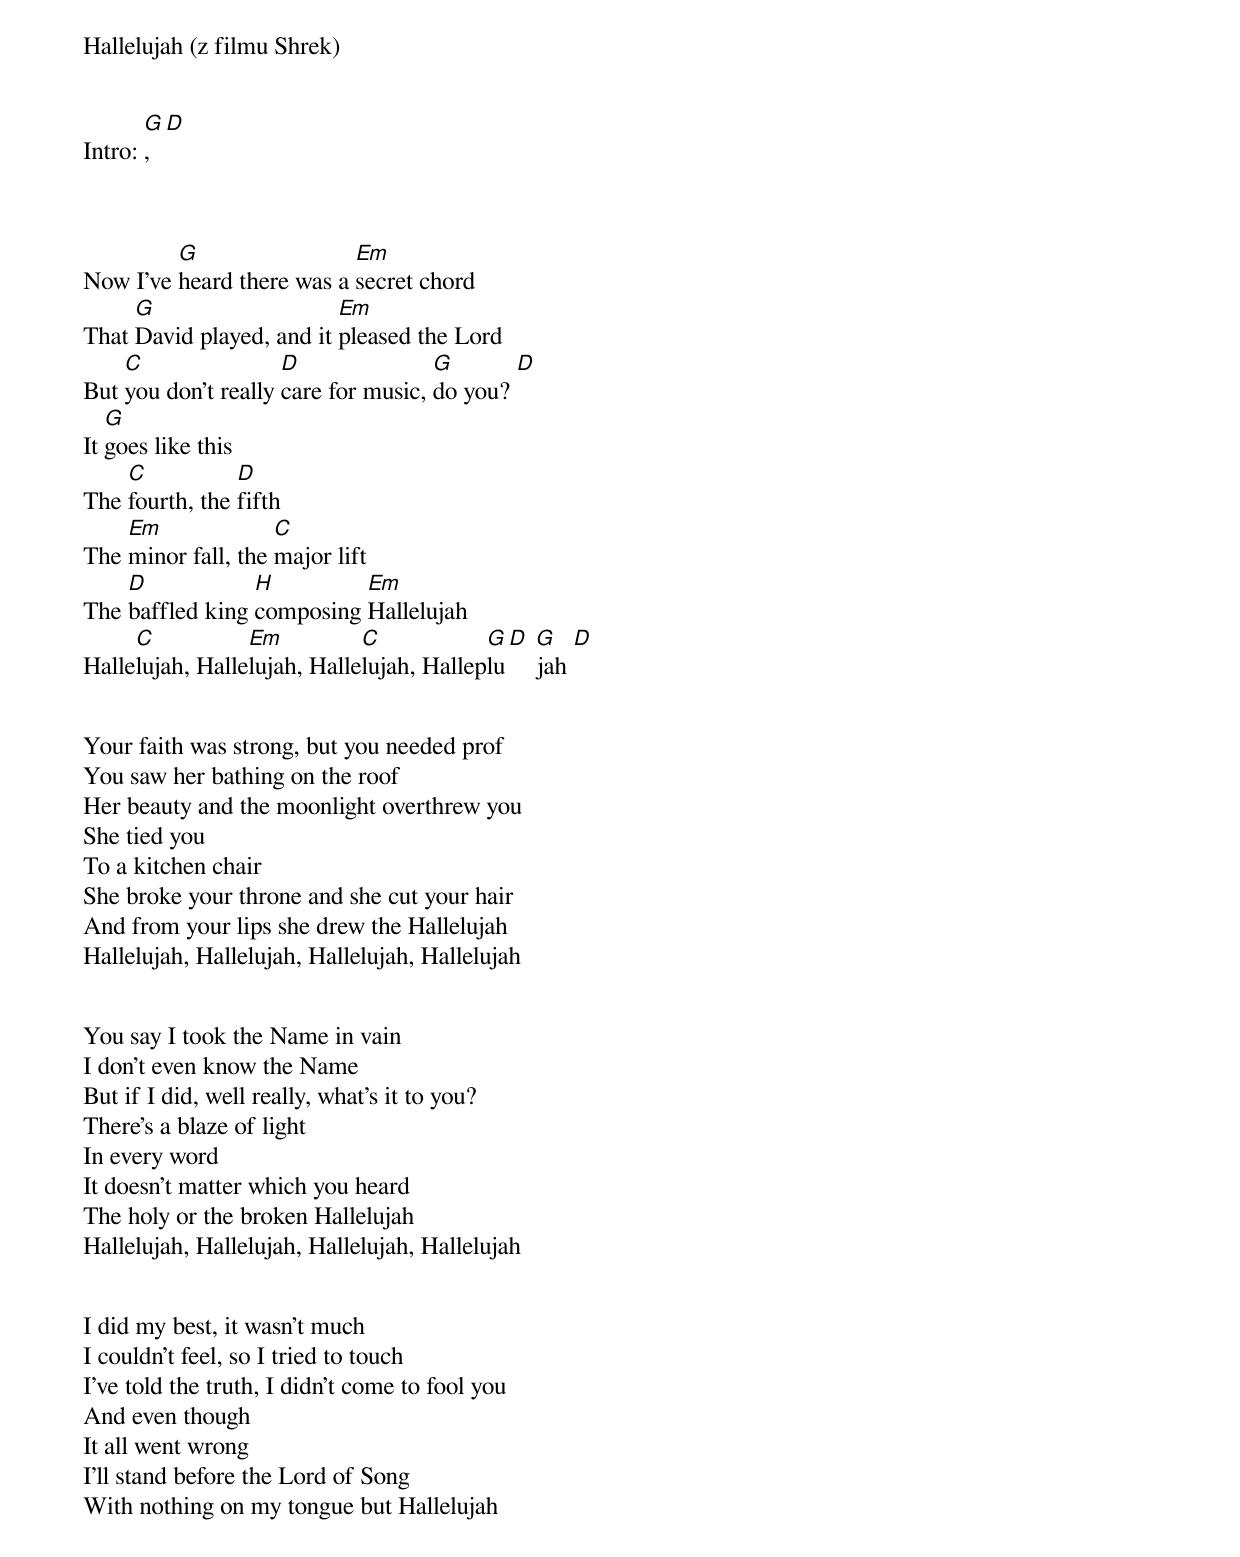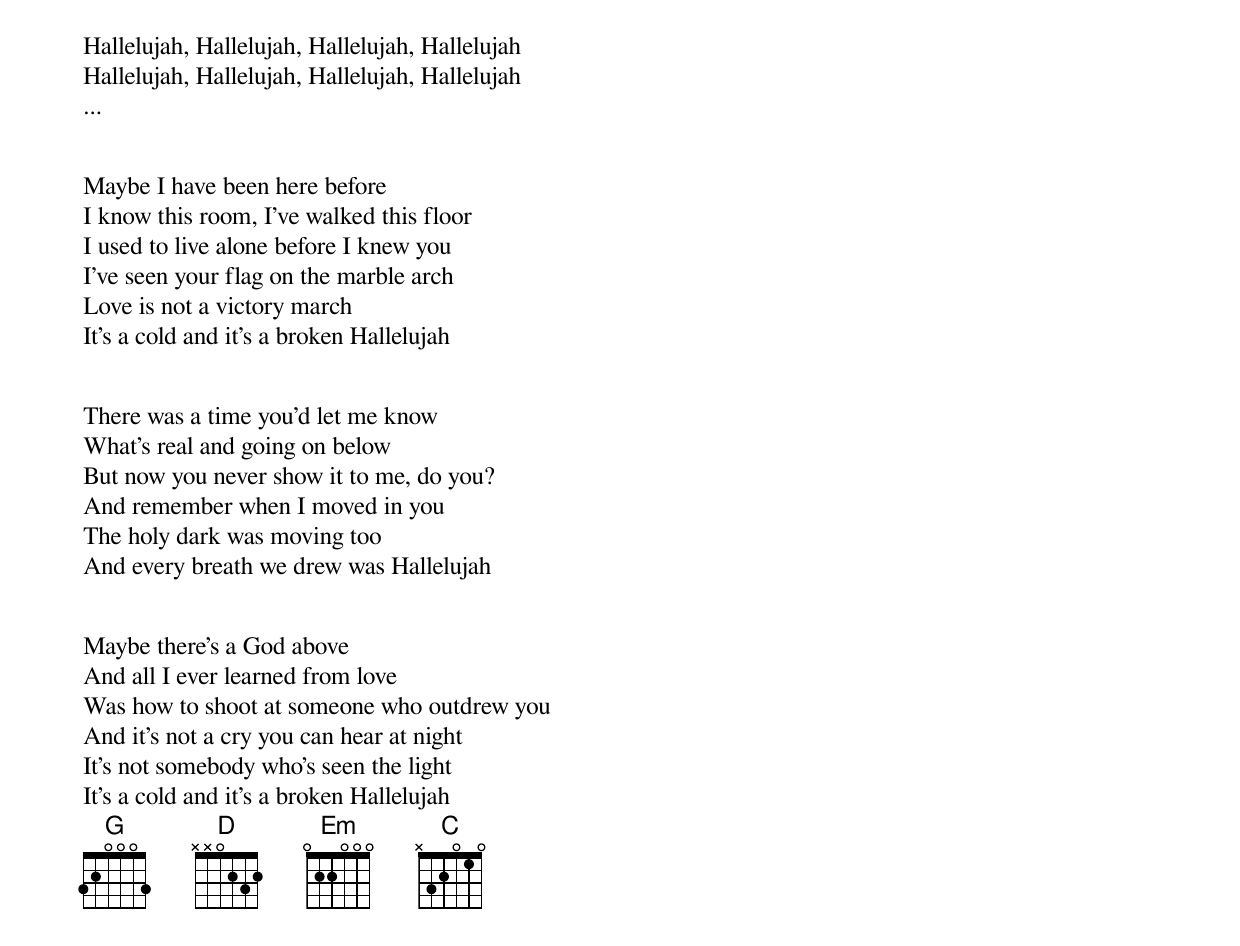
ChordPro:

Hallelujah (z filmu Shrek)


Intro: [G], [D]



Now I've [G]heard there was a [Em]secret chord
That [G]David played, and it [Em]pleased the Lord
But [C]you don't really [D]care for music, [G]do you? [D]
It [G]goes like this
The [C]fourth, the [D]fifth
The [Em]minor fall, the [C]major lift
The [D]baffled king [H]composing [Em]Hallelujah
Halle[C]lujah, Halle[Em]lujah, Halle[C]lujah, Hallep[G]lu[D] [G]jah [D]


Your faith was strong, but you needed prof
You saw her bathing on the roof
Her beauty and the moonlight overthrew you
She tied you
To a kitchen chair
She broke your throne and she cut your hair
And from your lips she drew the Hallelujah
Hallelujah, Hallelujah, Hallelujah, Hallelujah


You say I took the Name in vain
I don't even know the Name
But if I did, well really, what's it to you?
There's a blaze of light
In every word
It doesn't matter which you heard
The holy or the broken Hallelujah
Hallelujah, Hallelujah, Hallelujah, Hallelujah


I did my best, it wasn't much
I couldn't feel, so I tried to touch
I've told the truth, I didn't come to fool you
And even though
It all went wrong
I'll stand before the Lord of Song
With nothing on my tongue but Hallelujah
Hallelujah, Hallelujah, Hallelujah, Hallelujah
Hallelujah, Hallelujah, Hallelujah, Hallelujah
...


Maybe I have been here before
I know this room, I've walked this floor
I used to live alone before I knew you
I've seen your flag on the marble arch
Love is not a victory march
It's a cold and it's a broken Hallelujah


There was a time you'd let me know
What's real and going on below
But now you never show it to me, do you?
And remember when I moved in you
The holy dark was moving too
And every breath we drew was Hallelujah


Maybe there's a God above
And all I ever learned from love
Was how to shoot at someone who outdrew you
And it's not a cry you can hear at night
It's not somebody who's seen the light
It's a cold and it's a broken Hallelujah
